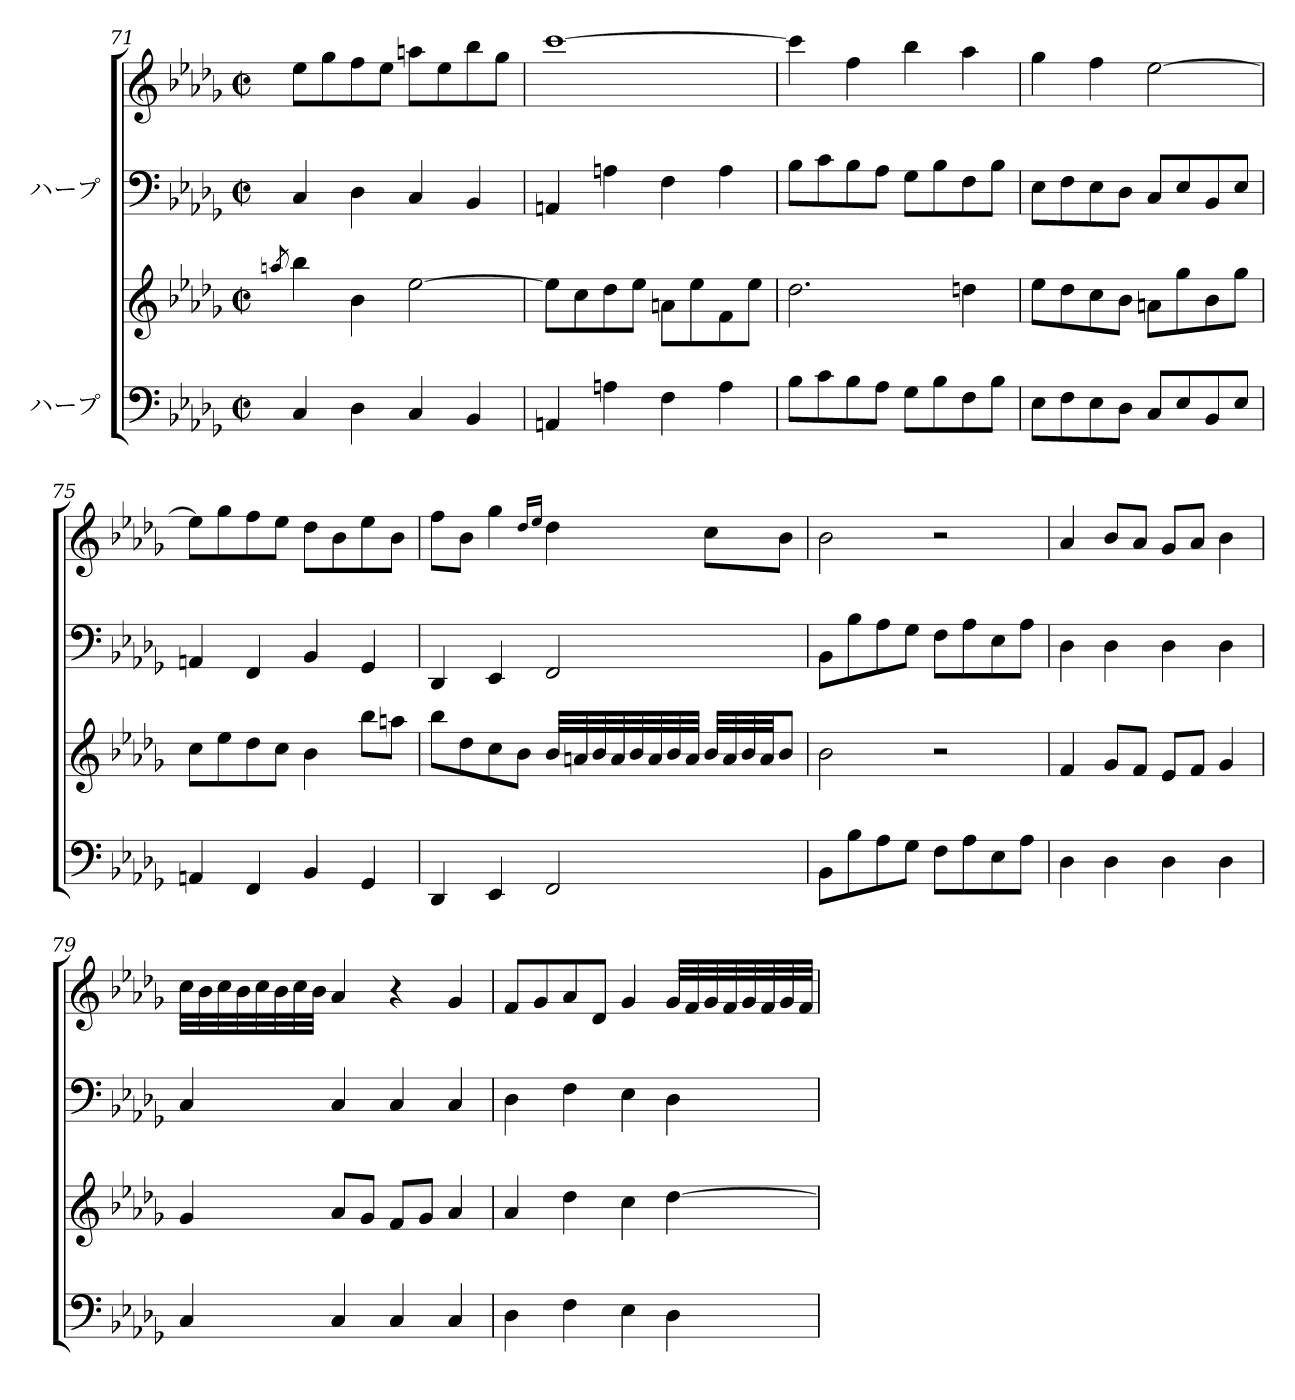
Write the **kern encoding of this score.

**kern	**kern	**kern	**kern
*part2	*part2	*part1	*part1
*staff4	*staff3	*staff2	*staff1
*I"ハープ	*	*I"ハープ	*
!!LO:PB:g=z
*clefF4	*clefG2	*clefF4	*clefG2
*k[b-e-a-d-g-]	*k[b-e-a-d-g-]	*k[b-e-a-d-g-]	*k[b-e-a-d-g-]
*M2/2	*M2/2	*M2/2	*M2/2
*met(c|)	*met(c|)	*met(c|)	*met(c|)
=71	=71	=71	=71
.	8qaan/	.	.
4C/	4bb-\	4C/	8ee-\L
.	.	.	8gg-\
4D-\	4b-\	4D-\	8ff\
.	.	.	8ee-\J
4C/	[2ee-\	4C/	8aan\L
.	.	.	8ee-\
4BB-/	.	4BB-/	8bb-\
.	.	.	8gg-\J
=72	=72	=72	=72
4AAn/	8ee-\L]	4AAn/	[1ccc
.	8cc\	.	.
4An\	8dd-\	4An\	.
.	8ee-\J	.	.
4F\	8an\L	4F\	.
.	8ee-\	.	.
4A\	8f\	4A\	.
.	8ee-\J	.	.
=73	=73	=73	=73
8B-\L	2.dd-\	8B-\L	4ccc\]
8c\	.	8c\	.
8B-\	.	8B-\	4ff\
8A-\J	.	8A-\J	.
8G-\L	.	8G-\L	4bb-\
8B-\	.	8B-\	.
8F\	4ddn\	8F\	4aa-\
8B-\J	.	8B-\J	.
=74	=74	=74	=74
8E-\L	8ee-\L	8E-\L	4gg-\
8F\	8dd-\	8F\	.
8E-\	8cc\	8E-\	4ff\
8D-\J	8b-\J	8D-\J	.
8C/L	8an\L	8C/L	[2ee-\
8E-/	8gg-\	8E-/	.
8BB-/	8b-\	8BB-/	.
8E-/J	8gg-\J	8E-/J	.
!!LO:LB:g=z
=75	=75	=75	=75
4AAn/	8cc\L	4AAn/	8ee-\L]
.	8ee-\	.	8gg-\
4FF/	8dd-\	4FF/	8ff\
.	8cc\J	.	8ee-\J
4BB-/	4b-\	4BB-/	8dd-\L
.	.	.	8b-\
4GG-/	8bb-\L	4GG-/	8ee-\
.	8aan\J	.	8b-\J
=76	=76	=76	=76
4DD-/	8bb-\L	4DD-/	8ff\L
.	8dd-\	.	8b-\J
4EE-/	8cc\	4EE-/	4gg-\
.	8b-\J	.	.
.	.	.	16qdd-/LL
.	.	.	16qee-/JJ
2FF/	32b-/LLL	2FF/	4dd-\
.	32an/	.	.
.	32b-/	.	.
.	32a/	.	.
.	32b-/	.	.
.	32a/	.	.
.	32b-/	.	.
.	32a/JJJ	.	.
.	32b-/LLL	.	8cc\L
.	32a/	.	.
.	32b-/	.	.
.	32a/JJ	.	.
.	8b-/J	.	8b-\J
=77	=77	=77	=77
8BB-\L	2b-\	8BB-\L	2b-\
8B-\	.	8B-\	.
8A-\	.	8A-\	.
8G-\J	.	8G-\J	.
8F\L	2r	8F\L	2r
8A-\	.	8A-\	.
8E-\	.	8E-\	.
8A-\J	.	8A-\J	.
=78	=78	=78	=78
4D-\	4f/	4D-\	4a-/
4D-\	8g-/L	4D-\	8b-/L
.	8f/J	.	8a-/J
4D-\	8e-/L	4D-\	8g-/L
.	8f/J	.	8a-/J
4D-\	4g-/	4D-\	4b-\
!!LO:LB:g=z
=79	=79	=79	=79
4C/	4g-/	4C/	32cc\LLL
.	.	.	32b-\
.	.	.	32cc\
.	.	.	32b-\
.	.	.	32cc\
.	.	.	32b-\
.	.	.	32cc\
.	.	.	32b-\JJJ
4C/	8a-/L	4C/	4a-/
.	8g-/J	.	.
4C/	8f/L	4C/	4r
.	8g-/J	.	.
4C/	4a-/	4C/	4g-/
=80	=80	=80	=80
4D-\	4a-/	4D-\	8f/L
.	.	.	8g-/
4F\	4dd-\	4F\	8a-/
.	.	.	8d-/J
4E-\	4cc\	4E-\	4g-/
4D-\	[4dd-\	4D-\	32g-/LLL
.	.	.	32f/
.	.	.	32g-/
.	.	.	32f/
.	.	.	32g-/
.	.	.	32f/
.	.	.	32g-/
.	.	.	32f/JJJ
=	=	=	=
*-	*-	*-	*-
